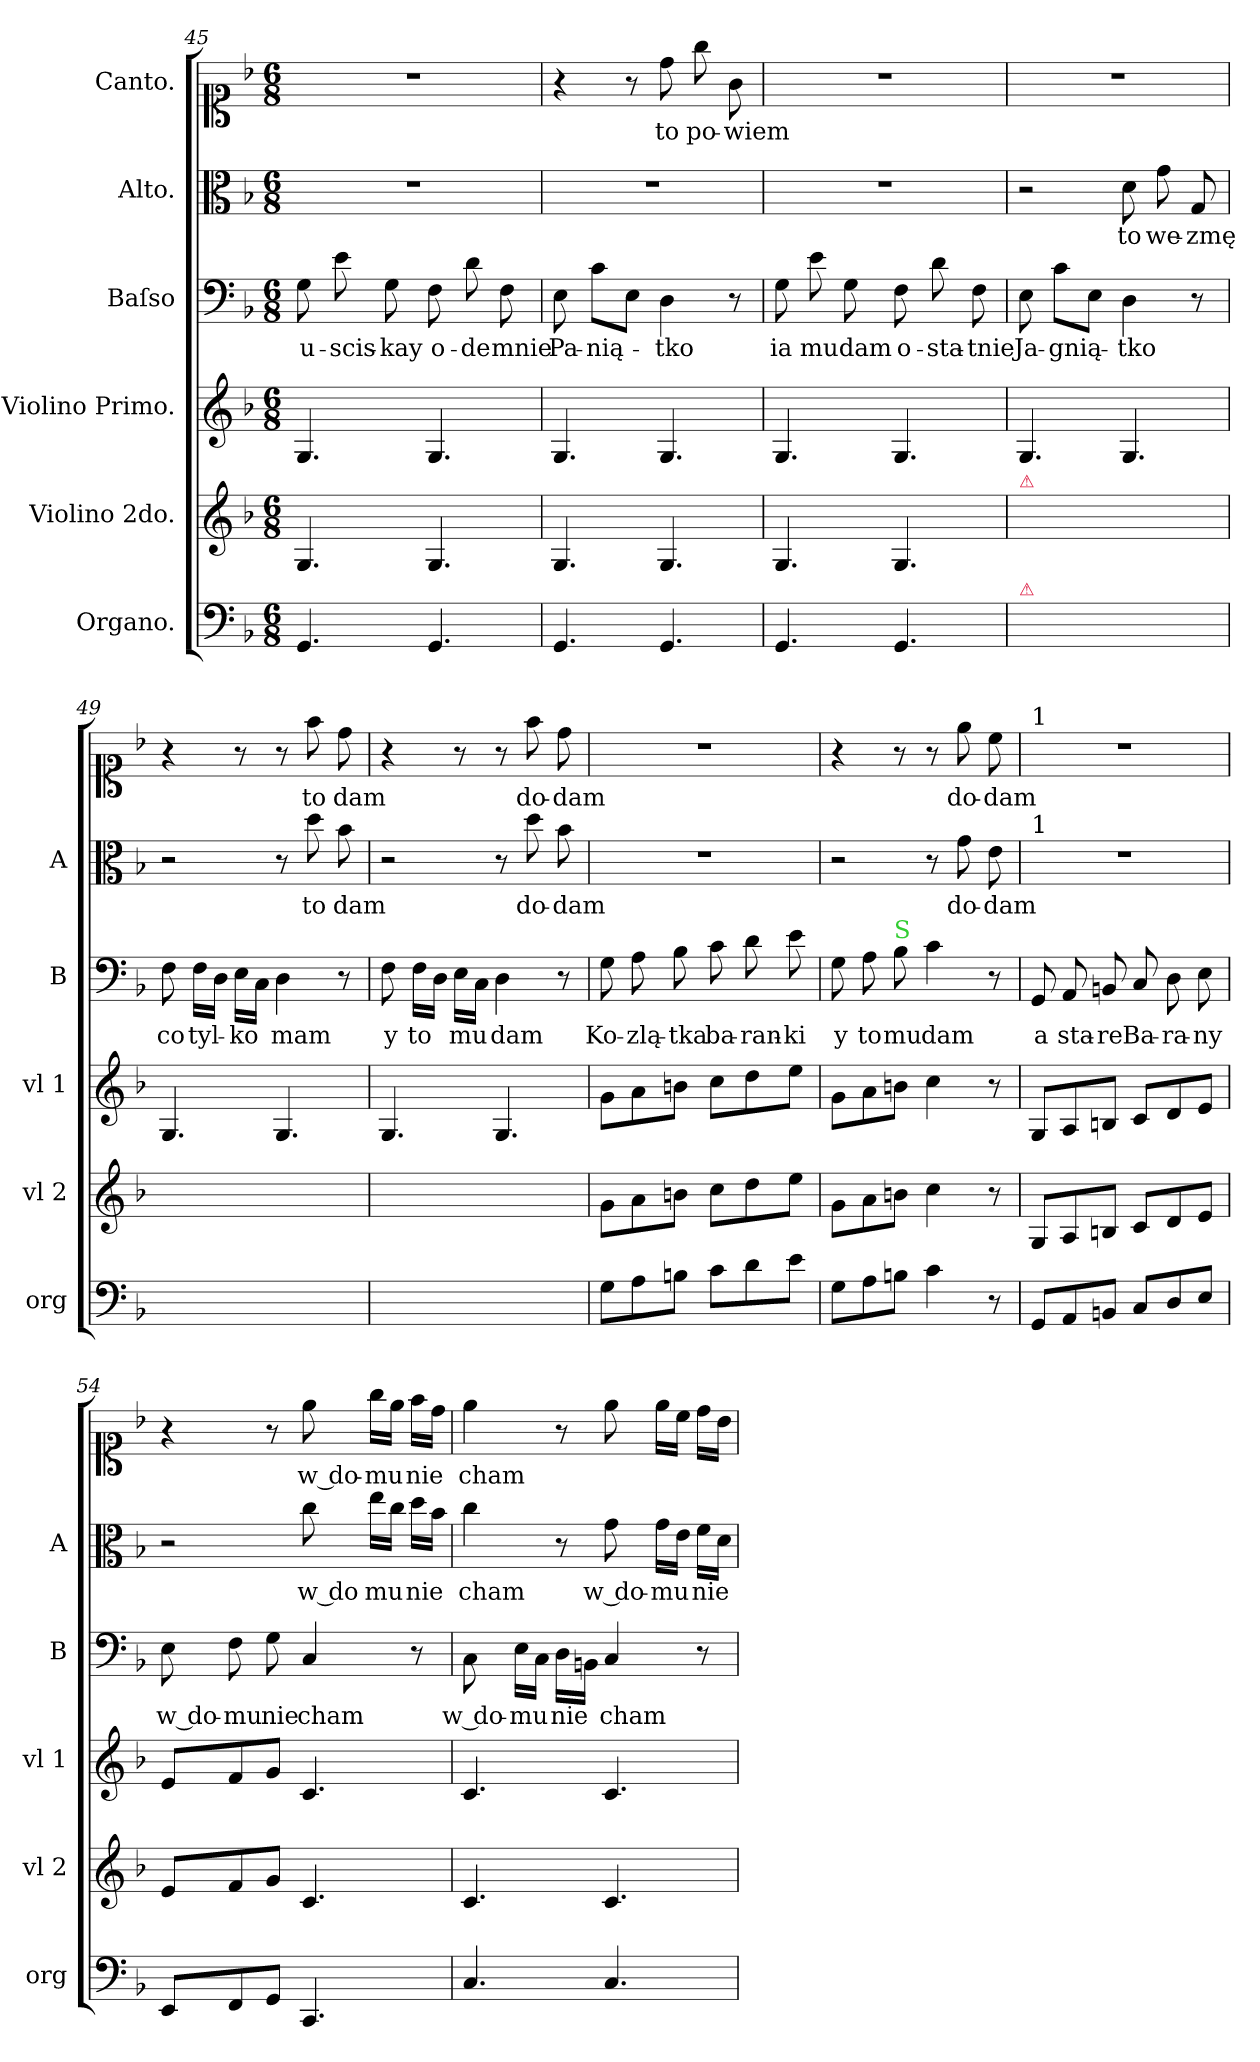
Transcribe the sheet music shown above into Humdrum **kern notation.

**kern	**kern	**kern	**kern	**text	**kern	**text	**kern	**text
*part6	*part5	*part4	*part3	*part3	*part2	*part2	*part1	*part1
*staff6	*staff5	*staff4	*staff3	*staff3	*staff2	*staff2	*staff1	*staff1
*I"Organo.	*I"Violino 2do.	*I"Violino Primo.	*I"Baſso	*	*I"Alto.	*	*I"Canto.	*
*I'org	*I'vl 2	*I'vl 1	*I'B	*	*I'A	*	*	*
*clefF4	*clefG2	*clefG2	*clefF4	*	*clefC3	*	*clefC1	*
*k[b-]	*k[b-]	*k[b-]	*k[b-]	*	*k[b-]	*	*k[b-]	*
*F:	*F:	*F:	*F:	*	*F:	*	*F:	*
*M6/8	*M6/8	*M6/8	*M6/8	*	*M6/8	*	*M6/8	*
=45	=45	=45	=45	=45	=45	=45	=45	=45
4.GG/	4.G/	4.G/	8G\	u-	2.r	.	2.r	.
.	.	.	8e\	-scis-	.	.	.	.
.	.	.	8G\	-kay	.	.	.	.
4.GG/	4.G/	4.G/	8F\	o-	.	.	.	.
.	.	.	8d\	-de	.	.	.	.
.	.	.	8F\	mnie	.	.	.	.
=46	=46	=46	=46	=46	=46	=46	=46	=46
4.GG/	4.G/	4.G/	8E\	Pa-	2.r	.	4r	.
.	.	.	8c\L	-nią-	.	.	.	.
.	.	.	8E\J	.	.	.	8r	.
4.GG/	4.G/	4.G/	4D\	-tko	.	.	8dd\	to
.	.	.	.	.	.	.	8gg\	po-
.	.	.	8r	.	.	.	8g\	-wiem
=47	=47	=47	=47	=47	=47	=47	=47	=47
4.GG/	4.G/	4.G/	8G\	ia	2.r	.	2.r	.
.	.	.	8e\	mu	.	.	.	.
.	.	.	8G\	dam	.	.	.	.
4.GG/	4.G/	4.G/	8F\	o-	.	.	.	.
.	.	.	8d\	-sta-	.	.	.	.
.	.	.	8F\	-tnie	.	.	.	.
=48	=48	=48	=48	=48	=48	=48	=48	=48
!	!LO:TX:a:color=crimson:t=⚠	!	!	!	!	!	!	!
!LO:TX:a:color=crimson:t=⚠	!	!	!	!	!	!	!	!
!	!	!	!	!	!LO:N:vis=2	!	!	!
4.GG/yy	4.G/yy	4.G/	8E\	Ja-	4.r	.	2.r	.
.	.	.	8c\L	-gnią-	.	.	.	.
.	.	.	8E\J	.	.	.	.	.
4.GG/yy	4.G/yy	4.G/	4D\	-tko	8d\	to	.	.
.	.	.	.	.	8g\	we-	.	.
.	.	.	8r	.	8G/	-zmę	.	.
=49	=49	=49	=49	=49	=49	=49	=49	=49
!	!	!	!	!	!LO:N:vis=2	!	!	!
4.GG/yy	4.G/yy	4.G/	8F\	co	4.r	.	4r	.
.	.	.	16F\LL	tyl-	.	.	.	.
.	.	.	16D\JJ	.	.	.	.	.
.	.	.	16E\LL	-ko	.	.	8r	.
.	.	.	16C\JJ	.	.	.	.	.
4.GG/yy	4.G/yy	4.G/	4D\	mam	8r	.	8r	.
.	.	.	.	.	8dd\	to	8ff\	to
.	.	.	8r	.	8b-\	dam	8dd\	dam
=50	=50	=50	=50	=50	=50	=50	=50	=50
!	!	!	!	!	!LO:N:vis=2	!	!	!
4.GG/yy	4.G/yy	4.G/	8F\	y	4.r	.	4r	.
.	.	.	16F\LL	to	.	.	.	.
.	.	.	16D\JJ	.	.	.	.	.
.	.	.	16E\LL	mu	.	.	8r	.
.	.	.	16C\JJ	.	.	.	.	.
4.GG/yy	4.G/yy	4.G/	4D\	dam	8r	.	8r	.
.	.	.	.	.	8dd\	do-	8ff\	do-
.	.	.	8r	.	8b-\	-dam	8dd\	-dam
=51	=51	=51	=51	=51	=51	=51	=51	=51
8G\L	8g\L	8g\L	8G\	Ko-	2.r	.	2.r	.
8A\	8a\	8a\	8A\	-zlą-	.	.	.	.
8Bn\J	8bn\J	8bn\J	8B-\	-tka	.	.	.	.
8c\L	8cc\L	8cc\L	8c\	ba-	.	.	.	.
8d\	8dd\	8dd\	8d\	-ran-	.	.	.	.
8e\J	8ee\J	8ee\J	8e\	-ki	.	.	.	.
=52	=52	=52	=52	=52	=52	=52	=52	=52
!	!	!	!	!	!LO:N:vis=2	!	!	!
8G\L	8g\L	8g\L	8G\	y	4.r	.	4r	.
8A\	8a\	8a\	8A\	to	.	.	.	.
!	!	!	!LO:TX:a:color=limegreen:t=S	!	!	!	!	!
8Bn\J	8bn\J	8bn\J	8B-\	mu	.	.	8r	.
4c\	4cc\	4cc\	4c\	dam	8r	.	8r	.
.	.	.	.	.	8g\	do-	8ee\	do-
8r	8r	8r	8r	.	8e\	-dam	8cc\	-dam
=53	=53	=53	=53	=53	=53	=53	=53	=53
!	!	!	!	!	!	!	!LO:TX:a:t=1	!
!	!	!	!	!	!LO:TX:a:t=1	!	!	!
8GG/L	8G/L	8G/L	8GG/	a	2.r	.	2.r	.
8AA/	8A/	8A/	8AA/	sta-	.	.	.	.
8BBn/J	8Bn/J	8Bn/J	8BBn/	-re	.	.	.	.
8C/L	8c/L	8c/L	8C/	Ba-	.	.	.	.
8D/	8d/	8d/	8D\	-ra-	.	.	.	.
8E/J	8e/J	8e/J	8E\	-ny	.	.	.	.
=54	=54	=54	=54	=54	=54	=54	=54	=54
!	!	!	!	!	!LO:N:vis=2	!	!	!
8EE/L	8e/L	8e/L	8E\	w do-	4.r	.	4r	.
8FF/	8f/	8f/	8F\	-mu	.	.	.	.
8GG/J	8g/J	8g/J	8G\	nie	.	.	8r	.
4.CC/	4.c/	4.c/	4C/	cham	8cc\	w do	8ee\	w do-
.	.	.	.	.	16ee\LL	mu	16gg\LL	-mu
.	.	.	.	.	16cc\JJ	.	16ee\JJ	.
.	.	.	8r	.	16dd\LL	nie	16ff\LL	nie
.	.	.	.	.	16b-\JJ	.	16dd\JJ	.
=55	=55	=55	=55	=55	=55	=55	=55	=55
4.C/	4.c/	4.c/	8C\	w do-	4cc\	cham	4ee\	cham
.	.	.	16E\LL	-mu	.	.	.	.
.	.	.	16C\JJ	.	.	.	.	.
.	.	.	16D\LL	nie	8r	.	8r	.
.	.	.	16BBn\JJ	.	.	.	.	.
4.C/	4.c/	4.c/	4C/	cham	8g\	w do-	8ee\	.
.	.	.	.	.	16g\LL	-mu	16ee\LL	.
.	.	.	.	.	16e\JJ	.	16cc\JJ	.
.	.	.	8r	.	16f\LL	nie	16dd\LL	.
.	.	.	.	.	16d\JJ	.	16b-\JJ	.
=	=	=	=	=	=	=	=	=
*-	*-	*-	*-	*-	*-	*-	*-	*-
